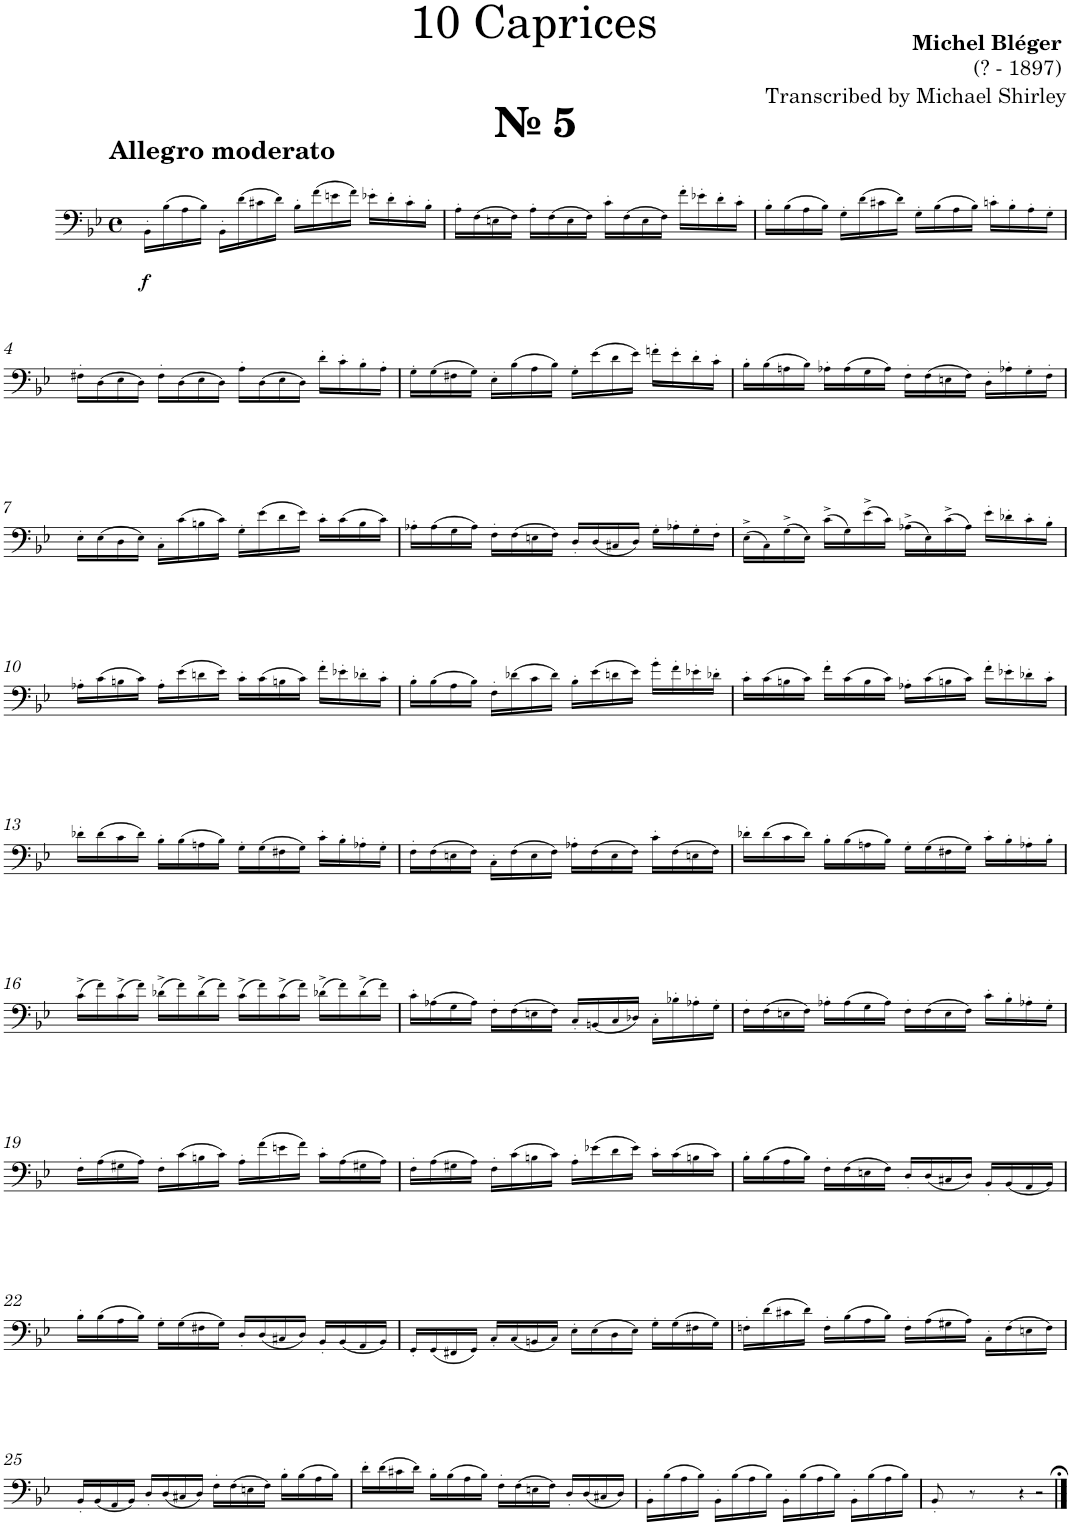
**kern	**dynam
*part1	*part1
*staff1	*staff1
*I"Trombone	*
*I'Tbn.	*
*stria5	*
*clefF4	*
*k[b-e-]	*
*M4/4	*
*met(c)	*
=1	=1
!LO:TX:a:B:t=№ 5	!
!LO:TX:a:B:t=Allegro moderato	!
!	!LO:DY:b
16BB-'!\LL	f
(16B-!\	.
16A!\	.
16B-!\JJ)	.
16BB-'!\LL	.
(16d!\	.
16c#X!\	.
16d!\JJ)	.
16B-'!\LL	.
(16f!\	.
16en!\	.
16f!\JJ)	.
16e-X'!\LL	.
16d'!\	.
16c#'!\	.
16B-'!\JJ	.
=2	=2
16A'!\LL	.
(16F!\	.
16En!\	.
16F!\JJ)	.
16A'!\LL	.
(16F!\	.
16E!\	.
16F!\JJ)	.
16c'!\LL	.
(16F!\	.
16E!\	.
16F!\JJ)	.
16f'!\LL	.
16e-X'!\	.
16d'!\	.
16c'!\JJ	.
=3	=3
16B-'!\LL	.
(16B-!\	.
16A!\	.
16B-!\JJ)	.
16G'!\LL	.
(16d!\	.
16c#X!\	.
16d!\JJ)	.
16G'!\LL	.
(16B-!\	.
16A!\	.
16B-!\JJ)	.
16cn'!\LL	.
16B-'!\	.
16A'!\	.
16G'!\JJ	.
!!LO:LB:g=z
=4	=4
16F#X'!\LL	.
(16D!\	.
16E-!\	.
16D!\JJ)	.
16F#'!\LL	.
(16D!\	.
16E-!\	.
16D!\JJ)	.
16A'!\LL	.
(16D!\	.
16E-!\	.
16D!\JJ)	.
16d'!\LL	.
16c'!\	.
16B-'!\	.
16A'!\JJ	.
=5	=5
16G'!\LL	.
(16G!\	.
16F#X!\	.
16G!\JJ)	.
16E-'!\LL	.
(16B-!\	.
16A!\	.
16B-!\JJ)	.
16G'!\LL	.
(16e-!\	.
16d!\	.
16e-!\JJ)	.
16fn'!\LL	.
16e-'!\	.
16d'!\	.
16c'!\JJ	.
=6	=6
16B-'!\LL	.
(16B-!\	.
16An!\	.
16B-!\JJ)	.
16A-X'!\LL	.
(16A-!\	.
16G!\	.
16A-!\JJ)	.
16F'!\LL	.
(16F!\	.
16En!\	.
16F!\JJ)	.
16D'!\LL	.
16A-X'!\	.
16G'!\	.
16F'!\JJ	.
!!LO:LB:g=z
=7	=7
16E-'!\LL	.
(16E-!\	.
16D!\	.
16E-!\JJ)	.
16C'!\LL	.
(16c!\	.
16Bn!\	.
16c!\JJ)	.
16G'!\LL	.
(16e-!\	.
16d!\	.
16e-!\JJ)	.
16c'!\LL	.
(16c!\	.
16B!\	.
16c!\JJ)	.
=8	=8
16A-X'!\LL	.
(16A-!\	.
16G!\	.
16A-!\JJ)	.
16F'!\LL	.
(16F!\	.
16En!\	.
16F!\JJ)	.
16D'!/LL	.
(16D!/	.
16C#X!/	.
16D!/JJ)	.
16G'!\LL	.
16A-X'!\	.
16G'!\	.
16F'!\JJ	.
=9	=9
(16E-^!\LL	.
16C!\)	.
(16G^!\	.
16E-!\JJ)	.
(16c^!\LL	.
16G!\)	.
(16e-^!\	.
16c!\JJ)	.
(16A-X^!\LL	.
16E-!\)	.
(16c^!\	.
16A-!\JJ)	.
16e-'!\LL	.
16d-X'!\	.
16c'!\	.
16B-'!\JJ	.
!!LO:LB:g=z
=10	=10
16A-X'!\LL	.
(16c!\	.
16Bn!\	.
16c!\JJ)	.
16A-'!\LL	.
(16e-!\	.
16dn!\	.
16e-!\JJ)	.
16c'!\LL	.
(16c!\	.
16Bn!\	.
16c!\JJ)	.
16f'!\LL	.
16e-X'!\	.
16d-X'!\	.
16c'!\JJ	.
=11	=11
16B-'!\LL	.
(16B-!\	.
16A!\	.
16B-!\JJ)	.
16F'!\LL	.
(16d-X!\	.
16c!\	.
16d-!\JJ)	.
16B-'!\LL	.
(16e-!\	.
16dn!\	.
16e-!\JJ)	.
16g'!\LL	.
16f'!\	.
16e-X'!\	.
16d-X'!\JJ	.
=12	=12
16c'!\LL	.
(16c!\	.
16Bn!\	.
16c!\JJ)	.
16f'!\LL	.
(16c!\	.
16B!\	.
16c!\JJ)	.
16A-X'!\LL	.
(16c!\	.
16Bn!\	.
16c!\JJ)	.
16f'!\LL	.
16e-X'!\	.
16d-X'!\	.
16c'!\JJ	.
!!LO:LB:g=z
=13	=13
16d-X'!\LL	.
(16d-!\	.
16c!\	.
16d-!\JJ)	.
16B-'!\LL	.
(16B-!\	.
16An!\	.
16B-!\JJ)	.
16G'!\LL	.
(16G!\	.
16F#X!\	.
16G!\JJ)	.
16c'!\LL	.
16B-'!\	.
16A-X'!\	.
16G'!\JJ	.
=14	=14
16F'!\LL	.
(16F!\	.
16En!\	.
16F!\JJ)	.
16C'!\LL	.
(16F!\	.
16E!\	.
16F!\JJ)	.
16A-X'!\LL	.
(16F!\	.
16E!\	.
16F!\JJ)	.
16c'!\LL	.
(16F!\	.
16En!\	.
16F!\JJ)	.
=15	=15
16d-X'!\LL	.
(16d-!\	.
16c!\	.
16d-!\JJ)	.
16B-'!\LL	.
(16B-!\	.
16An!\	.
16B-!\JJ)	.
16G'!\LL	.
(16G!\	.
16F#X!\	.
16G!\JJ)	.
16c'!\LL	.
16B-'!\	.
16A-X'!\	.
16B-'!\JJ	.
!!LO:LB:g=z
=16	=16
(16c^!\LL	.
16f!\)	.
(16c^!\	.
16f!\JJ)	.
(16d-X^!\LL	.
16f!\)	.
(16d-^!\	.
16f!\JJ)	.
(16c^!\LL	.
16f!\)	.
(16c^!\	.
16f!\JJ)	.
(16d-X^!\LL	.
16f!\)	.
(16d-^!\	.
16f!\JJ)	.
=17	=17
16c'!\LL	.
(16A-X!\	.
16G!\	.
16A-!\JJ)	.
16F'!\LL	.
(16F!\	.
16En!\	.
16F!\JJ)	.
16C'!/LL	.
(16BBn!/	.
16C!/	.
16D-X!/JJ)	.
16C'!\LL	.
16B-X'!\	.
16A-X'!\	.
16G'!\JJ	.
=18	=18
16F'!\LL	.
(16F!\	.
16En!\	.
16F!\JJ)	.
16A-X'!\LL	.
(16A-!\	.
16G!\	.
16A-!\JJ)	.
16F'!\LL	.
(16F!\	.
16E!\	.
16F!\JJ)	.
16c'!\LL	.
16B-'!\	.
16A-X'!\	.
16G'!\JJ	.
!!LO:LB:g=z
=19	=19
16F'!\LL	.
(16A!\	.
16G#X!\	.
16A!\JJ)	.
16F'!\LL	.
(16c!\	.
16Bn!\	.
16c!\JJ)	.
16A'!\LL	.
(16f!\	.
16en!\	.
16f!\JJ)	.
16c'!\LL	.
(16A!\	.
16G#X!\	.
16A!\JJ)	.
=20	=20
16F'!\LL	.
(16A!\	.
16G#X!\	.
16A!\JJ)	.
16F'!\LL	.
(16c!\	.
16Bn!\	.
16c!\JJ)	.
16A'!\LL	.
(16e-X!\	.
16d!\	.
16e-!\JJ)	.
16c'!\LL	.
(16c!\	.
16Bn!\	.
16c!\JJ)	.
=21	=21
16B-'!\LL	.
(16B-!\	.
16A!\	.
16B-!\JJ)	.
16F'!\LL	.
(16F!\	.
16En!\	.
16F!\JJ)	.
16D'!/LL	.
(16D!/	.
16C#X!/	.
16D!/JJ)	.
16BB-'!/LL	.
(16BB-!/	.
16AA!/	.
16BB-!/JJ)	.
!!LO:LB:g=z
=22	=22
16B-'!\LL	.
(16B-!\	.
16A!\	.
16B-!\JJ)	.
16G'!\LL	.
(16G!\	.
16F#X!\	.
16G!\JJ)	.
16D'!/LL	.
(16D!/	.
16C#X!/	.
16D!/JJ)	.
16BB-'!/LL	.
(16BB-!/	.
16AA!/	.
16BB-!/JJ)	.
=23	=23
16GG'!/LL	.
(16GG!/	.
16FF#X!/	.
16GG!/JJ)	.
16C'!/LL	.
(16C!/	.
16BBn!/	.
16C!/JJ)	.
16E-'!\LL	.
(16E-!\	.
16D!\	.
16E-!\JJ)	.
16G'!\LL	.
(16G!\	.
16F#X!\	.
16G!\JJ)	.
=24	=24
16Fn'!\LL	.
(16d!\	.
16c#X!\	.
16d!\JJ)	.
16F'!\LL	.
(16B-!\	.
16A!\	.
16B-!\JJ)	.
16F'!\LL	.
(16A!\	.
16G#X!\	.
16A!\JJ)	.
16C'!\LL	.
(16F!\	.
16En!\	.
16F!\JJ)	.
!!LO:LB:g=z
=25	=25
16BB-'!/LL	.
(16BB-!/	.
16AA!/	.
16BB-!/JJ)	.
16D'!/LL	.
(16D!/	.
16C#X!/	.
16D!/JJ)	.
16F'!\LL	.
(16F!\	.
16En!\	.
16F!\JJ)	.
16B-'!\LL	.
(16B-!\	.
16A!\	.
16B-!\JJ)	.
=26	=26
16d'!\LL	.
(16d!\	.
16c#X!\	.
16d!\JJ)	.
16B-'!\LL	.
(16B-!\	.
16A!\	.
16B-!\JJ)	.
16F'!\LL	.
(16F!\	.
16En!\	.
16F!\JJ)	.
16D'!/LL	.
(16D!/	.
16C#X!/	.
16D!/JJ)	.
=27	=27
16BB-'!\LL	.
(16B-!\	.
16A!\	.
16B-!\JJ)	.
16BB-'!\LL	.
(16B-!\	.
16A!\	.
16B-!\JJ)	.
16BB-'!\LL	.
(16B-!\	.
16A!\	.
16B-!\JJ)	.
16BB-'!\LL	.
(16B-!\	.
16A!\	.
16B-!\JJ)	.
=28	=28
8BB-'!/	.
8r	.
4r	.
2r	.
==	==
*-	*-
